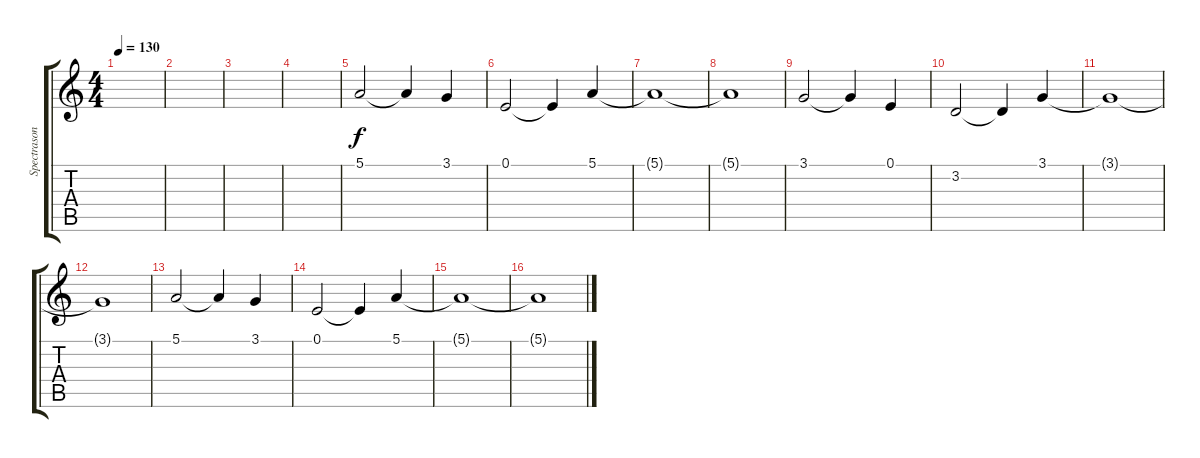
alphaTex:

\track ("Spectrasonics Omnisphere" "Spectrason") {instrument choiraahs}
\staff {score tabs}
\tuning (E4 B3 G3 D3 A2 E2) {hide}
\ts (4 4)
\tempo 130
\clef g2
\ks c
|
|
|
|
5.1.2 5.1{t}.4 3.1.4 |
0.1.2 0.1{t}.4 5.1.4 |
5.1{t}.1 |
5.1{t}.1 |
3.1.2 3.1{t}.4 0.1.4 |
3.2.2 3.2{t}.4 3.1.4 |
3.1{t}.1 |
3.1{t}.1 |
5.1.2 5.1{t}.4 3.1.4 |
0.1.2 0.1{t}.4 5.1.4 |
5.1{t}.1 |
5.1{t}.1
